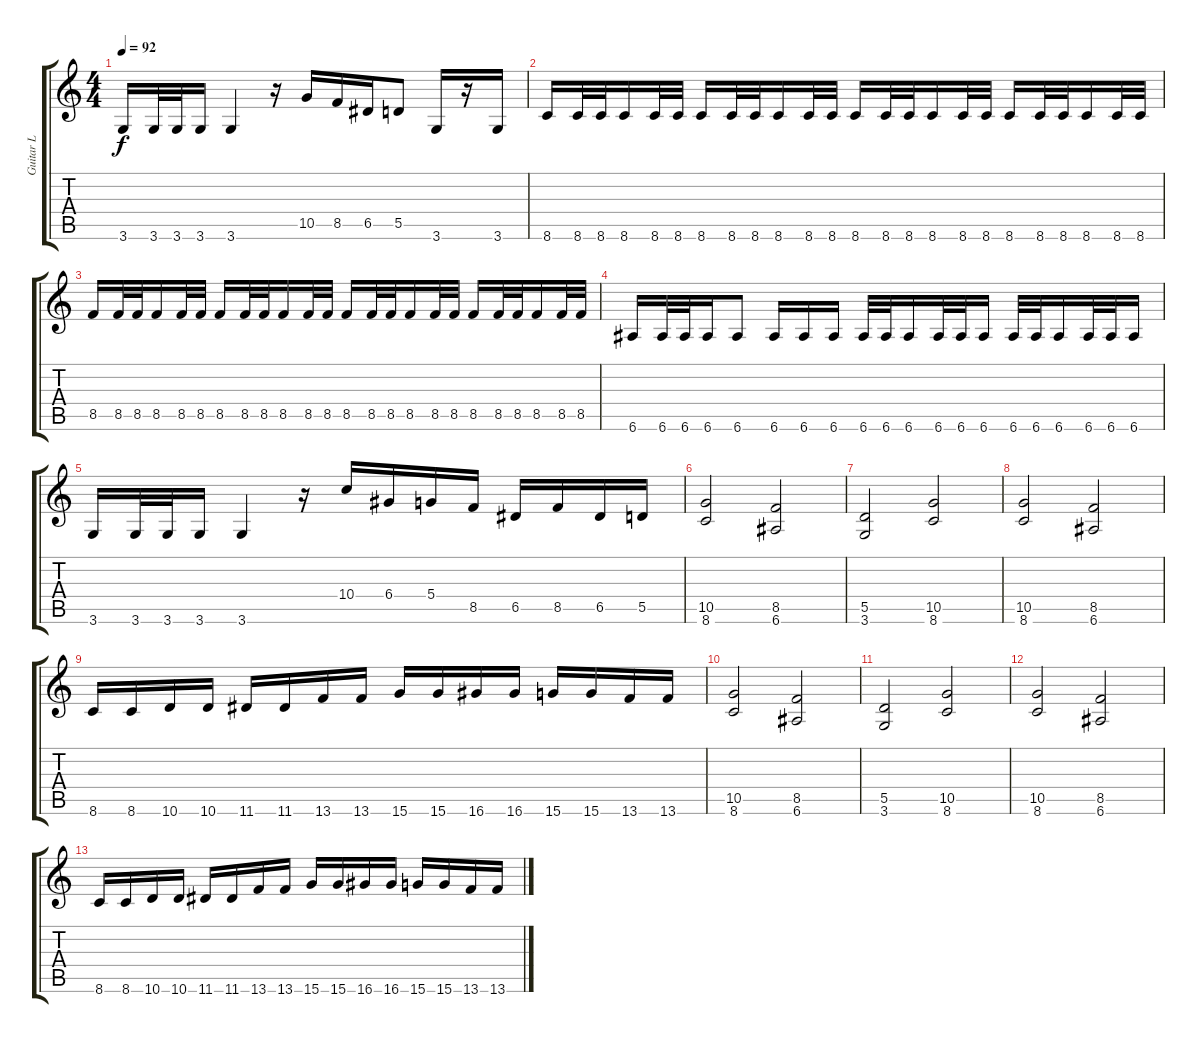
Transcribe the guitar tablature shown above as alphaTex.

\track ("Guitar L" "Guitar L") {instrument distortionguitar}
\staff {score tabs}
\tuning (E4 B3 G3 D3 A2 E2) {hide}
\ts (4 4)
\tempo 92
\clef g2
\ks c
3.6.16{dy f} 3.6.32 3.6.32 3.6.16 3.6.4 r.16 10.5.16 8.5.16 6.5.16 5.5.8 3.6.16 r.16 3.6.16 |
8.6.16 8.6.32 8.6.32 8.6.16 8.6.32 8.6.32 8.6.16 8.6.32 8.6.32 8.6.16 8.6.32 8.6.32 8.6.16 8.6.32 8.6.32 8.6.16 8.6.32 8.6.32 8.6.16 8.6.32 8.6.32 8.6.16 8.6.32 8.6.32 |
8.5.16 8.5.32 8.5.32 8.5.16 8.5.32 8.5.32 8.5.16 8.5.32 8.5.32 8.5.16 8.5.32 8.5.32 8.5.16 8.5.32 8.5.32 8.5.16 8.5.32 8.5.32 8.5.16 8.5.32 8.5.32 8.5.16 8.5.32 8.5.32 |
6.6.16 6.6.32 6.6.32 6.6.16 6.6.8 6.6.16 6.6.16 6.6.16 6.6.32 6.6.32 6.6.16 6.6.32 6.6.32 6.6.16 6.6.32 6.6.32 6.6.16 6.6.32 6.6.32 6.6.16 |
3.6.16 3.6.32 3.6.32 3.6.16 3.6.4 r.16 10.4.16 6.4.16 5.4.16 8.5.16 6.5.16 8.5.16 6.5.16 5.5.16 |
(10.5 8.6).2 (8.5 6.6).2 |
(5.5 3.6).2 (10.5 8.6).2 |
(10.5 8.6).2 (8.5 6.6).2 |
8.6.16 8.6.16 10.6.16 10.6.16 11.6.16 11.6.16 13.6.16 13.6.16 15.6.16 15.6.16 16.6.16 16.6.16 15.6.16 15.6.16 13.6.16 13.6.16 |
(10.5 8.6).2 (8.5 6.6).2 |
(5.5 3.6).2 (10.5 8.6).2 |
(10.5 8.6).2 (8.5 6.6).2 |
8.6.16 8.6.16 10.6.16 10.6.16 11.6.16 11.6.16 13.6.16 13.6.16 15.6.16 15.6.16 16.6.16 16.6.16 15.6.16 15.6.16 13.6.16 13.6.16
